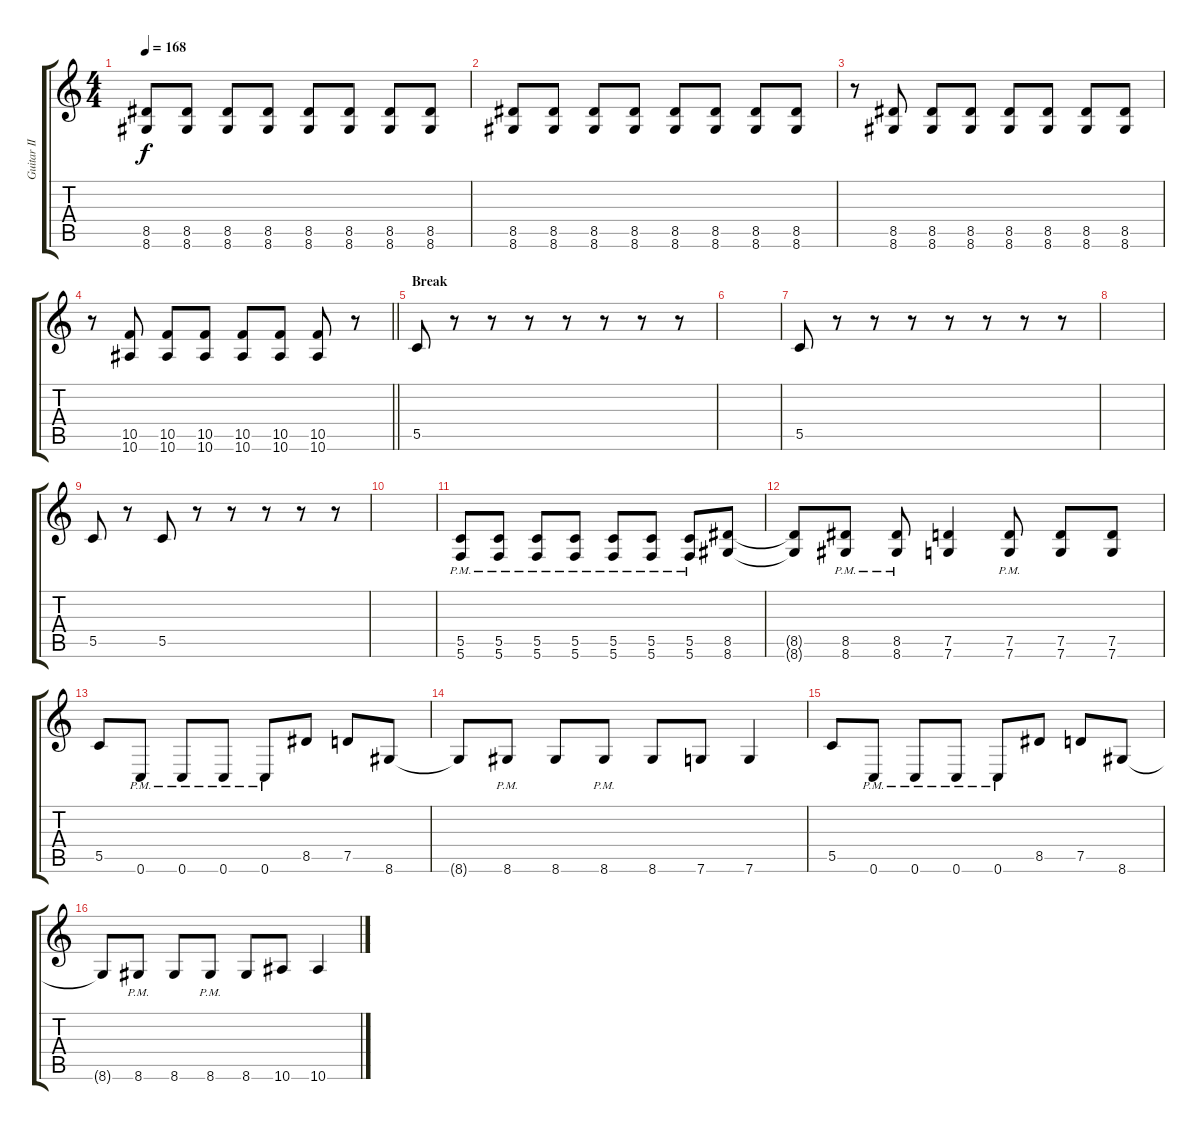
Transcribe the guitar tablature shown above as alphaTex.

\track ("Guitar II" "Guitar II") {instrument overdrivenguitar}
\staff {score tabs}
\tuning (D4 A3 F3 C3 G2 C2) {hide}
\ts (4 4)
\tempo 168
\clef g2
\ks c
(8.5 8.6).8{dy f} (8.5 8.6).8 (8.5 8.6).8 (8.5 8.6).8 (8.5 8.6).8 (8.5 8.6).8 (8.5 8.6).8 (8.5 8.6).8 |
(8.5 8.6).8 (8.5 8.6).8 (8.5 8.6).8 (8.5 8.6).8 (8.5 8.6).8 (8.5 8.6).8 (8.5 8.6).8 (8.5 8.6).8 |
r.8 (8.5 8.6).8 (8.5 8.6).8 (8.5 8.6).8 (8.5 8.6).8 (8.5 8.6).8 (8.5 8.6).8 (8.5 8.6).8 |
\barLineRight lightlight
r.8 (10.5 10.6).8 (10.5 10.6).8 (10.5 10.6).8 (10.5 10.6).8 (10.5 10.6).8 (10.5 10.6).8 r.8 |
\section ("" "Break")
5.5.8 r.8 r.8 r.8 r.8 r.8 r.8 r.8 |
|
5.5.8 r.8 r.8 r.8 r.8 r.8 r.8 r.8 |
|
5.5.8 r.8 5.5.8 r.8 r.8 r.8 r.8 r.8 |
|
(5.5{pm} 5.6{pm}).8 (5.5{pm} 5.6{pm}).8 (5.5{pm} 5.6{pm}).8 (5.5{pm} 5.6{pm}).8 (5.5{pm} 5.6{pm}).8 (5.5{pm} 5.6{pm}).8 (5.5{pm} 5.6{pm}).8 (8.5 8.6).8 |
(8.5{t} 8.6{t}).8 (8.5{pm} 8.6{pm}).8 (8.5{pm} 8.6{pm}).8 (7.5 7.6).4 (7.5{pm} 7.6{pm}).8 (7.5 7.6).8 (7.5 7.6).8 |
5.5.8 0.6{pm}.8 0.6{pm}.8 0.6{pm}.8 0.6{pm}.8 8.5.8 7.5.8 8.6.8 |
8.6{t}.8 8.6{pm}.8 8.6.8 8.6{pm}.8 8.6.8 7.6.8 7.6.4 |
5.5.8 0.6{pm}.8 0.6{pm}.8 0.6{pm}.8 0.6{pm}.8 8.5.8 7.5.8 8.6.8 |
8.6{t}.8 8.6{pm}.8 8.6.8 8.6{pm}.8 8.6.8 10.6.8 10.6.4
